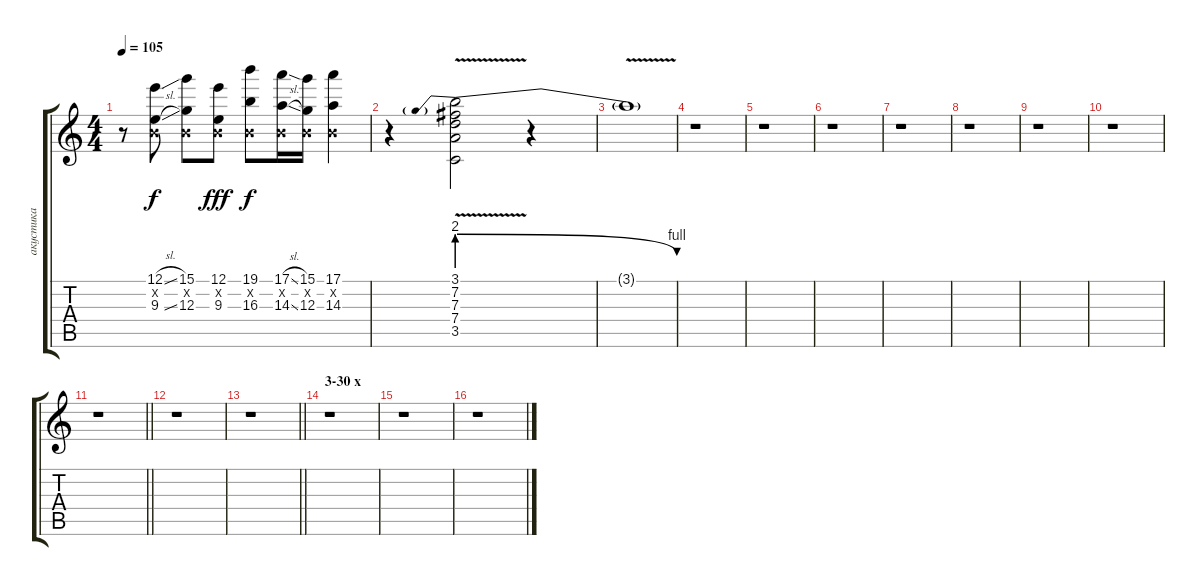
\track ("акустика" "акустика") {instrument distortionguitar}
\staff {score tabs}
\tuning (E4 B3 G3 D3 A2 E2) {hide}
\ts (4 4)
\tempo 105
\clef g2
\ks c
r.8{dy f} (12.1{sl} 0.2{x} 9.3{sl}).8 (15.1 0.2{x} 12.3).8 (12.1 0.2{x} 9.3).8{dy fff} (19.1 0.2{x} 16.3).8{dy f} (17.1{sl} 0.2{x} 14.3{sl}).16 (15.1 0.2{x} 12.3).16 (17.1 0.2{x} 14.3).4 |
r.4 (3.1{be (prebendrelease 0 8 60 4) v} 7.2 7.3 7.4 3.5).2{volume 6} r.4 |
3.1{t}.1 |
r.1 |
r.1 |
r.1 |
r.1 |
r.1 |
r.1 |
r.1 |
\barLineRight lightlight
r.1 |
r.1 |
\barLineRight lightlight
r.1 |
\section ("" "3-30 x")
r.1 |
r.1 |
r.1
